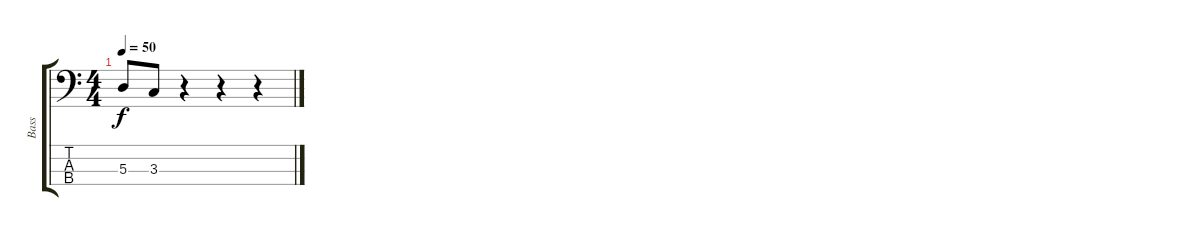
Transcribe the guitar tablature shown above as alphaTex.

\track ("Bass" "Bass") {instrument electricbasspick}
\staff {score tabs}
\tuning (G2 D2 A1 E1) {hide}
\ts (4 4)
\tempo 50
\clef f4
\ks c
5.3.8{dy f} 3.3.8 r.4 r.4 r.4
